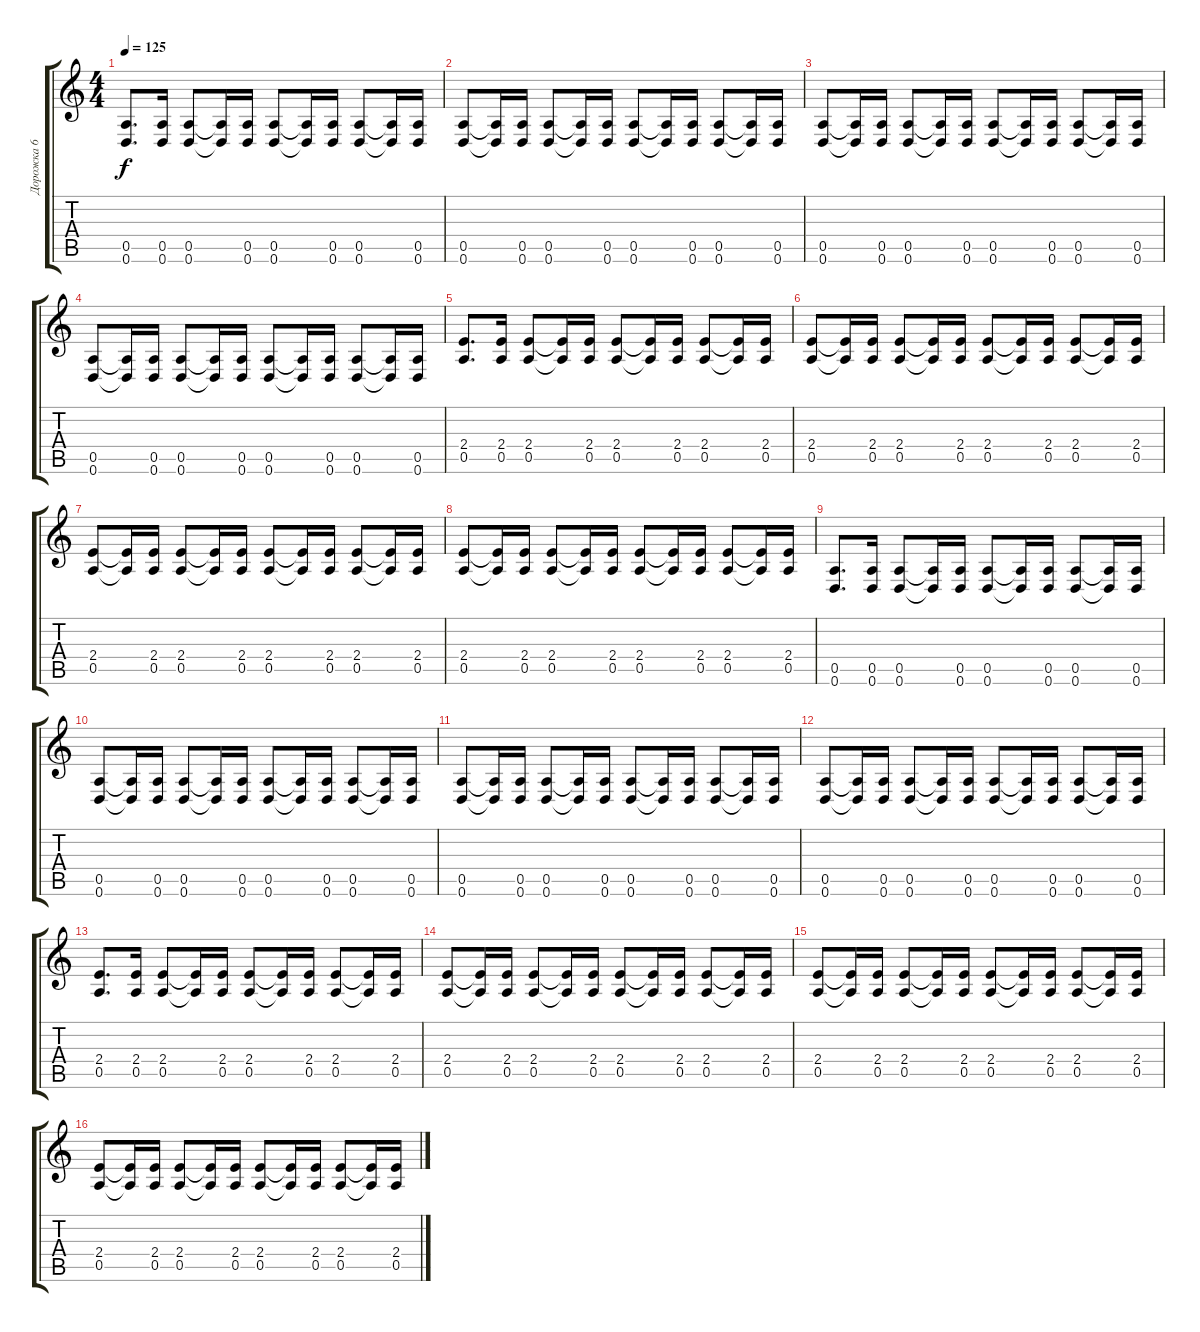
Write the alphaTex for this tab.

\track ("Дорожка 6" "Дорожка 6") {instrument distortionguitar}
\staff {score tabs}
\tuning (E4 B3 G3 D3 A2 D2) {hide}
\ts (4 4)
\tempo 125
\clef g2
\ks c
(0.5 0.6).8{d dy f} (0.5 0.6).16 (0.5 0.6).8 (0.5{t} 0.6{t}).16 (0.5 0.6).16 (0.5 0.6).8 (0.5{t} 0.6{t}).16 (0.5 0.6).16 (0.5 0.6).8 (0.5{t} 0.6{t}).16 (0.5 0.6).16 |
(0.5 0.6).8 (0.5{t} 0.6{t}).16 (0.5 0.6).16 (0.5 0.6).8 (0.5{t} 0.6{t}).16 (0.5 0.6).16 (0.5 0.6).8 (0.5{t} 0.6{t}).16 (0.5 0.6).16 (0.5 0.6).8 (0.5{t} 0.6{t}).16 (0.5 0.6).16 |
(0.5 0.6).8 (0.5{t} 0.6{t}).16 (0.5 0.6).16 (0.5 0.6).8 (0.5{t} 0.6{t}).16 (0.5 0.6).16 (0.5 0.6).8 (0.5{t} 0.6{t}).16 (0.5 0.6).16 (0.5 0.6).8 (0.5{t} 0.6{t}).16 (0.5 0.6).16 |
(0.5 0.6).8 (0.5{t} 0.6{t}).16 (0.5 0.6).16 (0.5 0.6).8 (0.5{t} 0.6{t}).16 (0.5 0.6).16 (0.5 0.6).8 (0.5{t} 0.6{t}).16 (0.5 0.6).16 (0.5 0.6).8 (0.5{t} 0.6{t}).16 (0.5 0.6).16 |
(2.4 0.5).8{d} (2.4 0.5).16 (2.4 0.5).8 (2.4{t} 0.5{t}).16 (2.4 0.5).16 (2.4 0.5).8 (2.4{t} 0.5{t}).16 (2.4 0.5).16 (2.4 0.5).8 (2.4{t} 0.5{t}).16 (2.4 0.5).16 |
(2.4 0.5).8 (2.4{t} 0.5{t}).16 (2.4 0.5).16 (2.4 0.5).8 (2.4{t} 0.5{t}).16 (2.4 0.5).16 (2.4 0.5).8 (2.4{t} 0.5{t}).16 (2.4 0.5).16 (2.4 0.5).8 (2.4{t} 0.5{t}).16 (2.4 0.5).16 |
(2.4 0.5).8 (2.4{t} 0.5{t}).16 (2.4 0.5).16 (2.4 0.5).8 (2.4{t} 0.5{t}).16 (2.4 0.5).16 (2.4 0.5).8 (2.4{t} 0.5{t}).16 (2.4 0.5).16 (2.4 0.5).8 (2.4{t} 0.5{t}).16 (2.4 0.5).16 |
(2.4 0.5).8 (2.4{t} 0.5{t}).16 (2.4 0.5).16 (2.4 0.5).8 (2.4{t} 0.5{t}).16 (2.4 0.5).16 (2.4 0.5).8 (2.4{t} 0.5{t}).16 (2.4 0.5).16 (2.4 0.5).8 (2.4{t} 0.5{t}).16 (2.4 0.5).16 |
(0.5 0.6).8{d} (0.5 0.6).16 (0.5 0.6).8 (0.5{t} 0.6{t}).16 (0.5 0.6).16 (0.5 0.6).8 (0.5{t} 0.6{t}).16 (0.5 0.6).16 (0.5 0.6).8 (0.5{t} 0.6{t}).16 (0.5 0.6).16 |
(0.5 0.6).8 (0.5{t} 0.6{t}).16 (0.5 0.6).16 (0.5 0.6).8 (0.5{t} 0.6{t}).16 (0.5 0.6).16 (0.5 0.6).8 (0.5{t} 0.6{t}).16 (0.5 0.6).16 (0.5 0.6).8 (0.5{t} 0.6{t}).16 (0.5 0.6).16 |
(0.5 0.6).8 (0.5{t} 0.6{t}).16 (0.5 0.6).16 (0.5 0.6).8 (0.5{t} 0.6{t}).16 (0.5 0.6).16 (0.5 0.6).8 (0.5{t} 0.6{t}).16 (0.5 0.6).16 (0.5 0.6).8 (0.5{t} 0.6{t}).16 (0.5 0.6).16 |
(0.5 0.6).8 (0.5{t} 0.6{t}).16 (0.5 0.6).16 (0.5 0.6).8 (0.5{t} 0.6{t}).16 (0.5 0.6).16 (0.5 0.6).8 (0.5{t} 0.6{t}).16 (0.5 0.6).16 (0.5 0.6).8 (0.5{t} 0.6{t}).16 (0.5 0.6).16 |
(2.4 0.5).8{d} (2.4 0.5).16 (2.4 0.5).8 (2.4{t} 0.5{t}).16 (2.4 0.5).16 (2.4 0.5).8 (2.4{t} 0.5{t}).16 (2.4 0.5).16 (2.4 0.5).8 (2.4{t} 0.5{t}).16 (2.4 0.5).16 |
(2.4 0.5).8 (2.4{t} 0.5{t}).16 (2.4 0.5).16 (2.4 0.5).8 (2.4{t} 0.5{t}).16 (2.4 0.5).16 (2.4 0.5).8 (2.4{t} 0.5{t}).16 (2.4 0.5).16 (2.4 0.5).8 (2.4{t} 0.5{t}).16 (2.4 0.5).16 |
(2.4 0.5).8 (2.4{t} 0.5{t}).16 (2.4 0.5).16 (2.4 0.5).8 (2.4{t} 0.5{t}).16 (2.4 0.5).16 (2.4 0.5).8 (2.4{t} 0.5{t}).16 (2.4 0.5).16 (2.4 0.5).8 (2.4{t} 0.5{t}).16 (2.4 0.5).16 |
(2.4 0.5).8 (2.4{t} 0.5{t}).16 (2.4 0.5).16 (2.4 0.5).8 (2.4{t} 0.5{t}).16 (2.4 0.5).16 (2.4 0.5).8 (2.4{t} 0.5{t}).16 (2.4 0.5).16 (2.4 0.5).8 (2.4{t} 0.5{t}).16 (2.4 0.5).16
